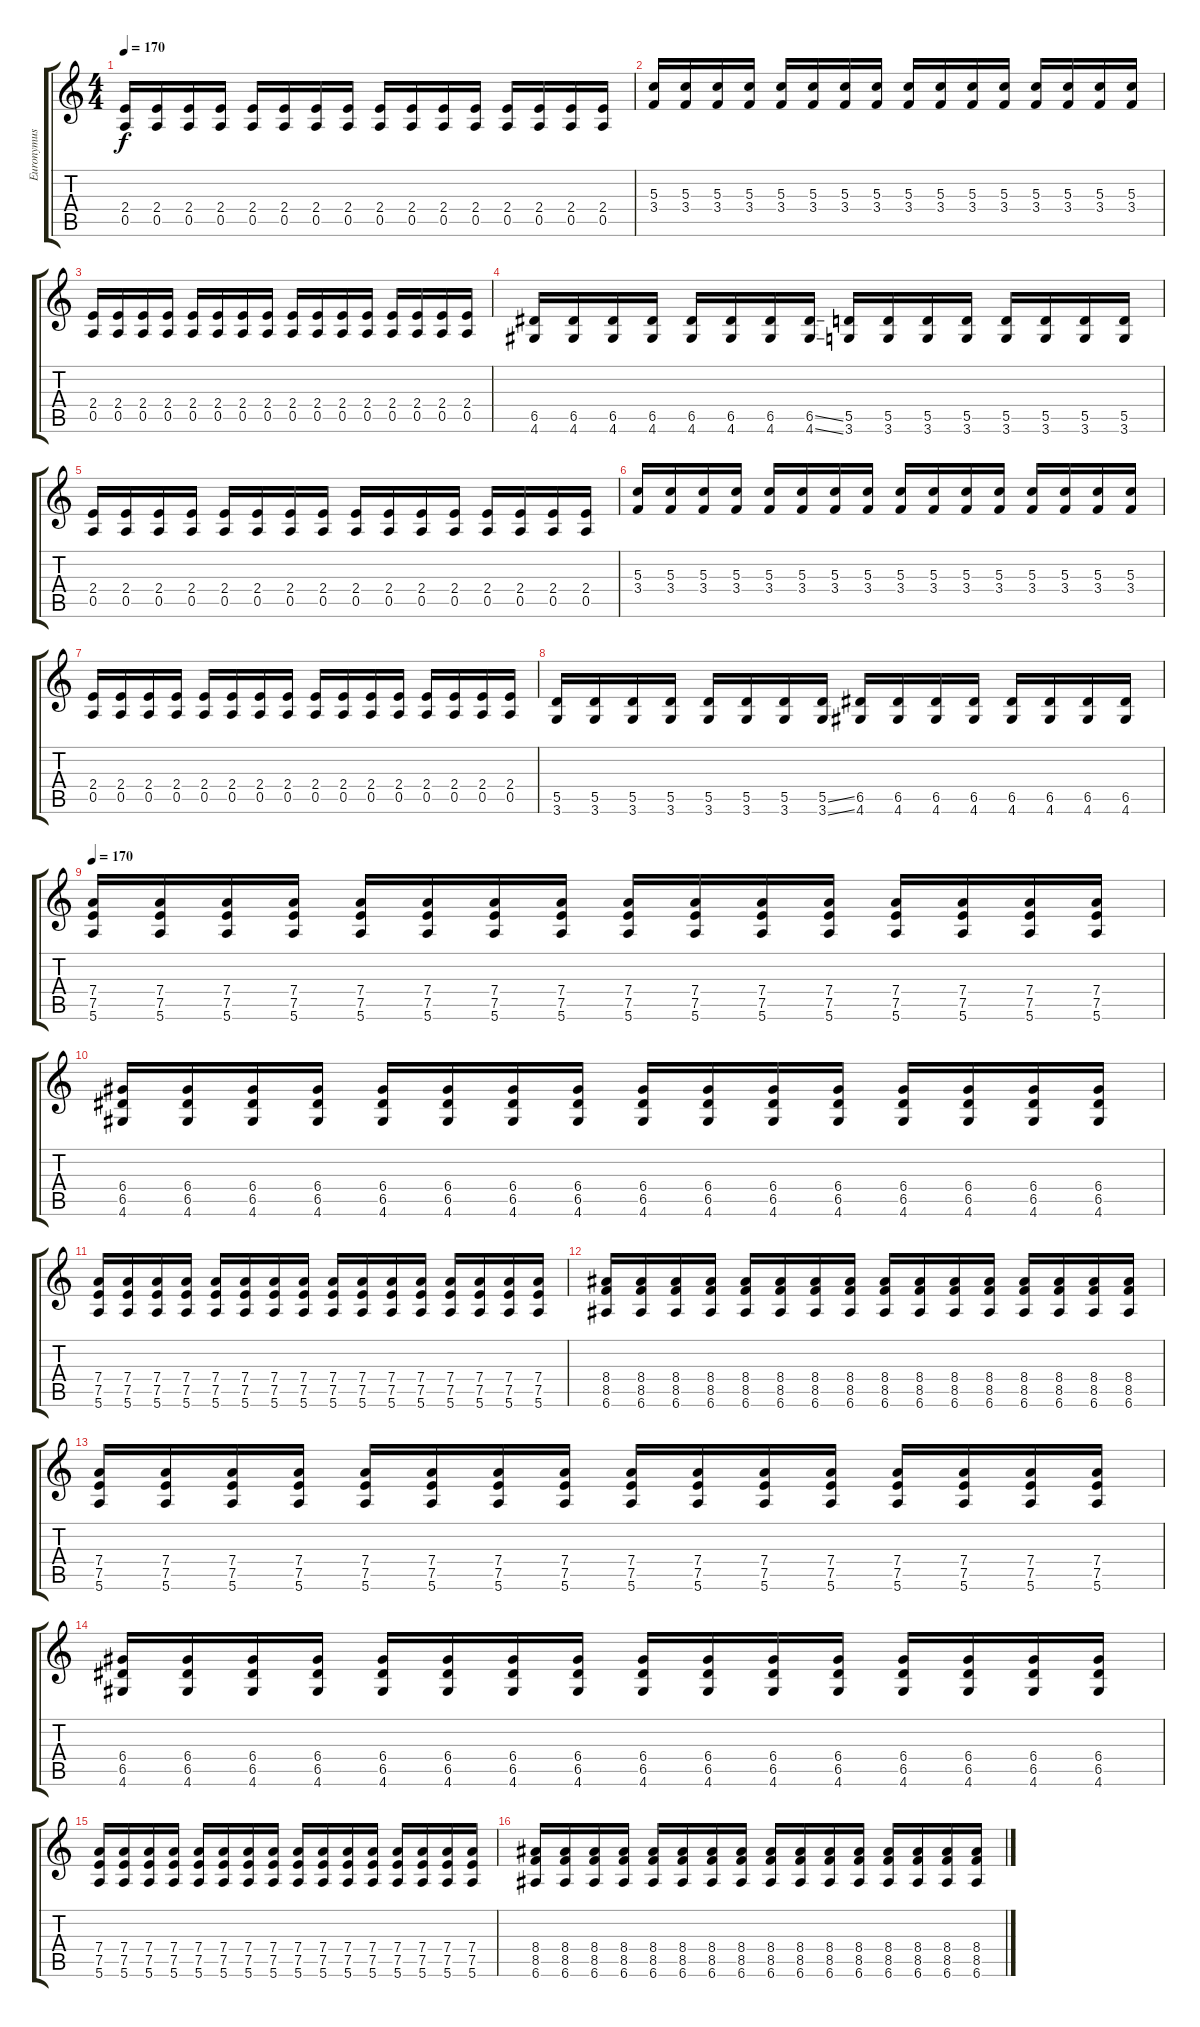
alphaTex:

\track ("Euronymus (Guitar 2)" "Euronymus ") {instrument overdrivenguitar}
\staff {score tabs}
\tuning (E4 B3 G3 D3 A2 E2) {hide}
\ts (4 4)
\tempo 170
\clef g2
\ks c
(2.4 0.5).16{dy f} (2.4 0.5).16 (2.4 0.5).16 (2.4 0.5).16 (2.4 0.5).16 (2.4 0.5).16 (2.4 0.5).16 (2.4 0.5).16 (2.4 0.5).16 (2.4 0.5).16 (2.4 0.5).16 (2.4 0.5).16 (2.4 0.5).16 (2.4 0.5).16 (2.4 0.5).16 (2.4 0.5).16 |
(5.3 3.4).16 (5.3 3.4).16 (5.3 3.4).16 (5.3 3.4).16 (5.3 3.4).16 (5.3 3.4).16 (5.3 3.4).16 (5.3 3.4).16 (5.3 3.4).16 (5.3 3.4).16 (5.3 3.4).16 (5.3 3.4).16 (5.3 3.4).16 (5.3 3.4).16 (5.3 3.4).16 (5.3 3.4).16 |
(2.4 0.5).16 (2.4 0.5).16 (2.4 0.5).16 (2.4 0.5).16 (2.4 0.5).16 (2.4 0.5).16 (2.4 0.5).16 (2.4 0.5).16 (2.4 0.5).16 (2.4 0.5).16 (2.4 0.5).16 (2.4 0.5).16 (2.4 0.5).16 (2.4 0.5).16 (2.4 0.5).16 (2.4 0.5).16 |
(6.5 4.6).16 (6.5 4.6).16 (6.5 4.6).16 (6.5 4.6).16 (6.5 4.6).16 (6.5 4.6).16 (6.5 4.6).16 (6.5{ss} 4.6{ss}).16 (5.5 3.6).16 (5.5 3.6).16 (5.5 3.6).16 (5.5 3.6).16 (5.5 3.6).16 (5.5 3.6).16 (5.5 3.6).16 (5.5 3.6).16 |
(2.4 0.5).16 (2.4 0.5).16 (2.4 0.5).16 (2.4 0.5).16 (2.4 0.5).16 (2.4 0.5).16 (2.4 0.5).16 (2.4 0.5).16 (2.4 0.5).16 (2.4 0.5).16 (2.4 0.5).16 (2.4 0.5).16 (2.4 0.5).16 (2.4 0.5).16 (2.4 0.5).16 (2.4 0.5).16 |
(5.3 3.4).16 (5.3 3.4).16 (5.3 3.4).16 (5.3 3.4).16 (5.3 3.4).16 (5.3 3.4).16 (5.3 3.4).16 (5.3 3.4).16 (5.3 3.4).16 (5.3 3.4).16 (5.3 3.4).16 (5.3 3.4).16 (5.3 3.4).16 (5.3 3.4).16 (5.3 3.4).16 (5.3 3.4).16 |
(2.4 0.5).16 (2.4 0.5).16 (2.4 0.5).16 (2.4 0.5).16 (2.4 0.5).16 (2.4 0.5).16 (2.4 0.5).16 (2.4 0.5).16 (2.4 0.5).16 (2.4 0.5).16 (2.4 0.5).16 (2.4 0.5).16 (2.4 0.5).16 (2.4 0.5).16 (2.4 0.5).16 (2.4 0.5).16 |
(5.5 3.6).16 (5.5 3.6).16 (5.5 3.6).16 (5.5 3.6).16 (5.5 3.6).16 (5.5 3.6).16 (5.5 3.6).16 (5.5{ss} 3.6{ss}).16 (6.5 4.6).16 (6.5 4.6).16 (6.5 4.6).16 (6.5 4.6).16 (6.5 4.6).16 (6.5 4.6).16 (6.5 4.6).16 (6.5 4.6).16 |
\tempo 170
(7.4 7.5 5.6).16 (7.4 7.5 5.6).16 (7.4 7.5 5.6).16 (7.4 7.5 5.6).16 (7.4 7.5 5.6).16 (7.4 7.5 5.6).16 (7.4 7.5 5.6).16 (7.4 7.5 5.6).16 (7.4 7.5 5.6).16 (7.4 7.5 5.6).16 (7.4 7.5 5.6).16 (7.4 7.5 5.6).16 (7.4 7.5 5.6).16 (7.4 7.5 5.6).16 (7.4 7.5 5.6).16 (7.4 7.5 5.6).16 |
(6.4 6.5 4.6).16 (6.4 6.5 4.6).16 (6.4 6.5 4.6).16 (6.4 6.5 4.6).16 (6.4 6.5 4.6).16 (6.4 6.5 4.6).16 (6.4 6.5 4.6).16 (6.4 6.5 4.6).16 (6.4 6.5 4.6).16 (6.4 6.5 4.6).16 (6.4 6.5 4.6).16 (6.4 6.5 4.6).16 (6.4 6.5 4.6).16 (6.4 6.5 4.6).16 (6.4 6.5 4.6).16 (6.4 6.5 4.6).16 |
(7.4 7.5 5.6).16 (7.4 7.5 5.6).16 (7.4 7.5 5.6).16 (7.4 7.5 5.6).16 (7.4 7.5 5.6).16 (7.4 7.5 5.6).16 (7.4 7.5 5.6).16 (7.4 7.5 5.6).16 (7.4 7.5 5.6).16 (7.4 7.5 5.6).16 (7.4 7.5 5.6).16 (7.4 7.5 5.6).16 (7.4 7.5 5.6).16 (7.4 7.5 5.6).16 (7.4 7.5 5.6).16 (7.4 7.5 5.6).16 |
(8.4 8.5 6.6).16 (8.4 8.5 6.6).16 (8.4 8.5 6.6).16 (8.4 8.5 6.6).16 (8.4 8.5 6.6).16 (8.4 8.5 6.6).16 (8.4 8.5 6.6).16 (8.4 8.5 6.6).16 (8.4 8.5 6.6).16 (8.4 8.5 6.6).16 (8.4 8.5 6.6).16 (8.4 8.5 6.6).16 (8.4 8.5 6.6).16 (8.4 8.5 6.6).16 (8.4 8.5 6.6).16 (8.4 8.5 6.6).16 |
(7.4 7.5 5.6).16 (7.4 7.5 5.6).16 (7.4 7.5 5.6).16 (7.4 7.5 5.6).16 (7.4 7.5 5.6).16 (7.4 7.5 5.6).16 (7.4 7.5 5.6).16 (7.4 7.5 5.6).16 (7.4 7.5 5.6).16 (7.4 7.5 5.6).16 (7.4 7.5 5.6).16 (7.4 7.5 5.6).16 (7.4 7.5 5.6).16 (7.4 7.5 5.6).16 (7.4 7.5 5.6).16 (7.4 7.5 5.6).16 |
(6.4 6.5 4.6).16 (6.4 6.5 4.6).16 (6.4 6.5 4.6).16 (6.4 6.5 4.6).16 (6.4 6.5 4.6).16 (6.4 6.5 4.6).16 (6.4 6.5 4.6).16 (6.4 6.5 4.6).16 (6.4 6.5 4.6).16 (6.4 6.5 4.6).16 (6.4 6.5 4.6).16 (6.4 6.5 4.6).16 (6.4 6.5 4.6).16 (6.4 6.5 4.6).16 (6.4 6.5 4.6).16 (6.4 6.5 4.6).16 |
(7.4 7.5 5.6).16 (7.4 7.5 5.6).16 (7.4 7.5 5.6).16 (7.4 7.5 5.6).16 (7.4 7.5 5.6).16 (7.4 7.5 5.6).16 (7.4 7.5 5.6).16 (7.4 7.5 5.6).16 (7.4 7.5 5.6).16 (7.4 7.5 5.6).16 (7.4 7.5 5.6).16 (7.4 7.5 5.6).16 (7.4 7.5 5.6).16 (7.4 7.5 5.6).16 (7.4 7.5 5.6).16 (7.4 7.5 5.6).16 |
(8.4 8.5 6.6).16 (8.4 8.5 6.6).16 (8.4 8.5 6.6).16 (8.4 8.5 6.6).16 (8.4 8.5 6.6).16 (8.4 8.5 6.6).16 (8.4 8.5 6.6).16 (8.4 8.5 6.6).16 (8.4 8.5 6.6).16 (8.4 8.5 6.6).16 (8.4 8.5 6.6).16 (8.4 8.5 6.6).16 (8.4 8.5 6.6).16 (8.4 8.5 6.6).16 (8.4 8.5 6.6).16 (8.4 8.5 6.6).16
